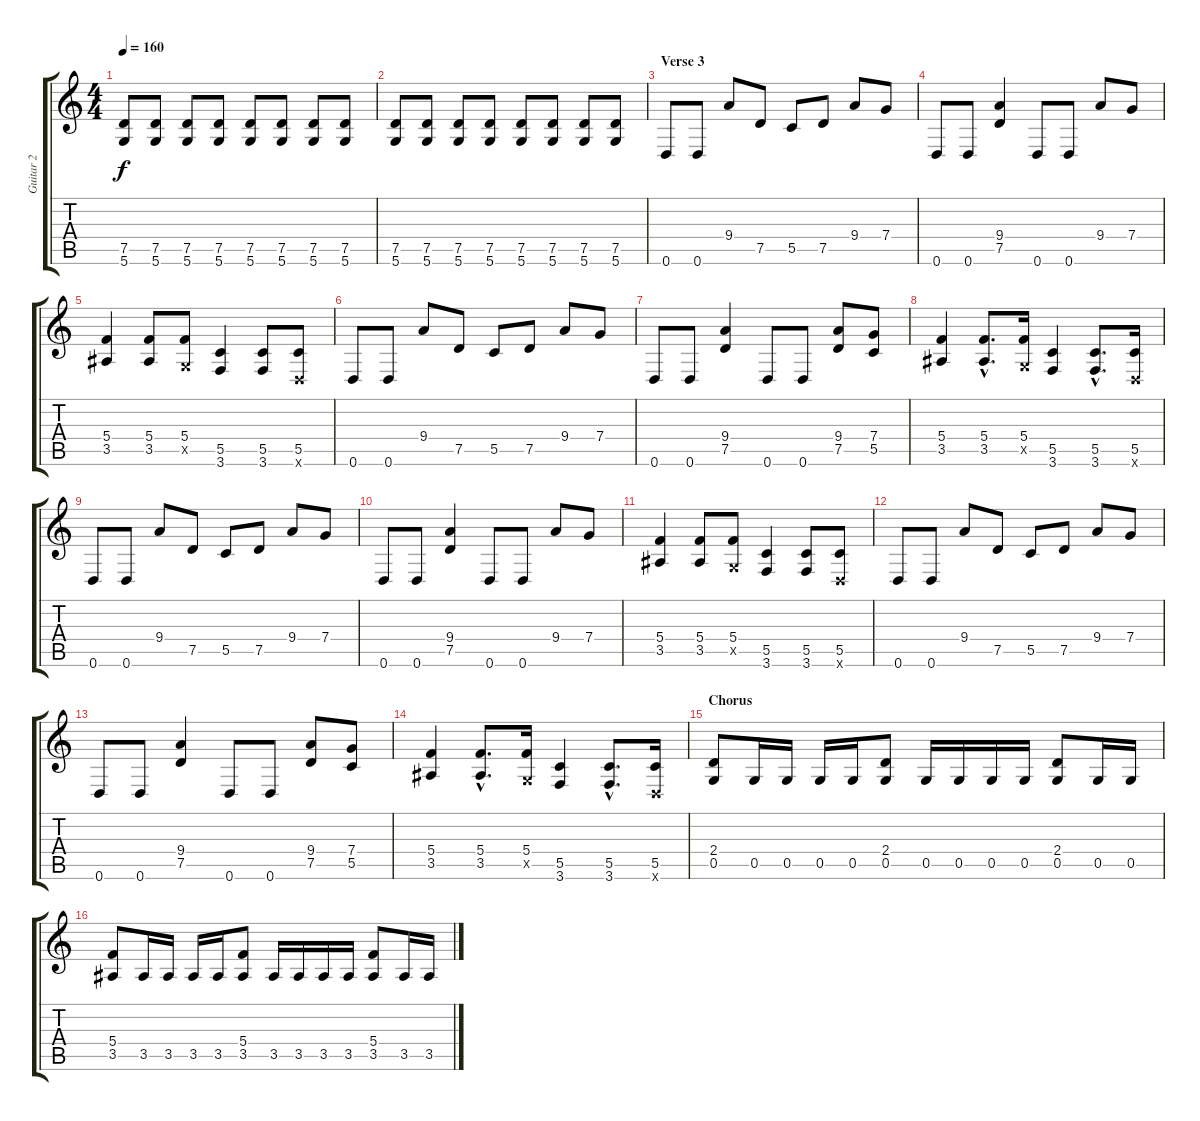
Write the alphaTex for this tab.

\track ("Guitar 2" "Guitar 2") {instrument distortionguitar}
\staff {score tabs}
\tuning (D4 A3 F3 C3 G2 D2) {hide}
\ts (4 4)
\tempo 160
\clef g2
\ks c
(7.5 5.6).8{dy f} (7.5 5.6).8 (7.5 5.6).8 (7.5 5.6).8 (7.5 5.6).8 (7.5 5.6).8 (7.5 5.6).8 (7.5 5.6).8 |
(7.5 5.6).8 (7.5 5.6).8 (7.5 5.6).8 (7.5 5.6).8 (7.5 5.6).8 (7.5 5.6).8 (7.5 5.6).8 (7.5 5.6).8 |
\section ("" "Verse 3")
0.6.8 0.6.8 9.4.8 7.5.8 5.5.8 7.5.8 9.4.8 7.4.8 |
0.6.8 0.6.8 (9.4 7.5).4 0.6.8 0.6.8 9.4.8 7.4.8 |
(5.4 3.5).4 (5.4 3.5).8 (5.4 0.5{x}).8 (5.5 3.6).4 (5.5 3.6).8 (5.5 0.6{x}).8 |
0.6.8 0.6.8 9.4.8 7.5.8 5.5.8 7.5.8 9.4.8 7.4.8 |
0.6.8 0.6.8 (9.4 7.5).4 0.6.8 0.6.8 (9.4 7.5).8 (7.4 5.5).8 |
(5.4 3.5).4 (5.4{hac} 3.5{hac}).8{d} (5.4 0.5{x}).16 (5.5 3.6).4 (5.5{hac} 3.6{hac}).8{d} (5.5 0.6{x}).16 |
0.6.8 0.6.8 9.4.8 7.5.8 5.5.8 7.5.8 9.4.8 7.4.8 |
0.6.8 0.6.8 (9.4 7.5).4 0.6.8 0.6.8 9.4.8 7.4.8 |
(5.4 3.5).4 (5.4 3.5).8 (5.4 0.5{x}).8 (5.5 3.6).4 (5.5 3.6).8 (5.5 0.6{x}).8 |
0.6.8 0.6.8 9.4.8 7.5.8 5.5.8 7.5.8 9.4.8 7.4.8 |
0.6.8 0.6.8 (9.4 7.5).4 0.6.8 0.6.8 (9.4 7.5).8 (7.4 5.5).8 |
(5.4 3.5).4 (5.4{hac} 3.5{hac}).8{d} (5.4 0.5{x}).16 (5.5 3.6).4 (5.5{hac} 3.6{hac}).8{d} (5.5 0.6{x}).16 |
\section ("" "Chorus")
(2.4 0.5).8 0.5.16 0.5.16 0.5.16 0.5.16 (2.4 0.5).8 0.5.16 0.5.16 0.5.16 0.5.16 (2.4 0.5).8 0.5.16 0.5.16 |
(5.4 3.5).8 3.5.16 3.5.16 3.5.16 3.5.16 (5.4 3.5).8 3.5.16 3.5.16 3.5.16 3.5.16 (5.4 3.5).8 3.5.16 3.5.16
